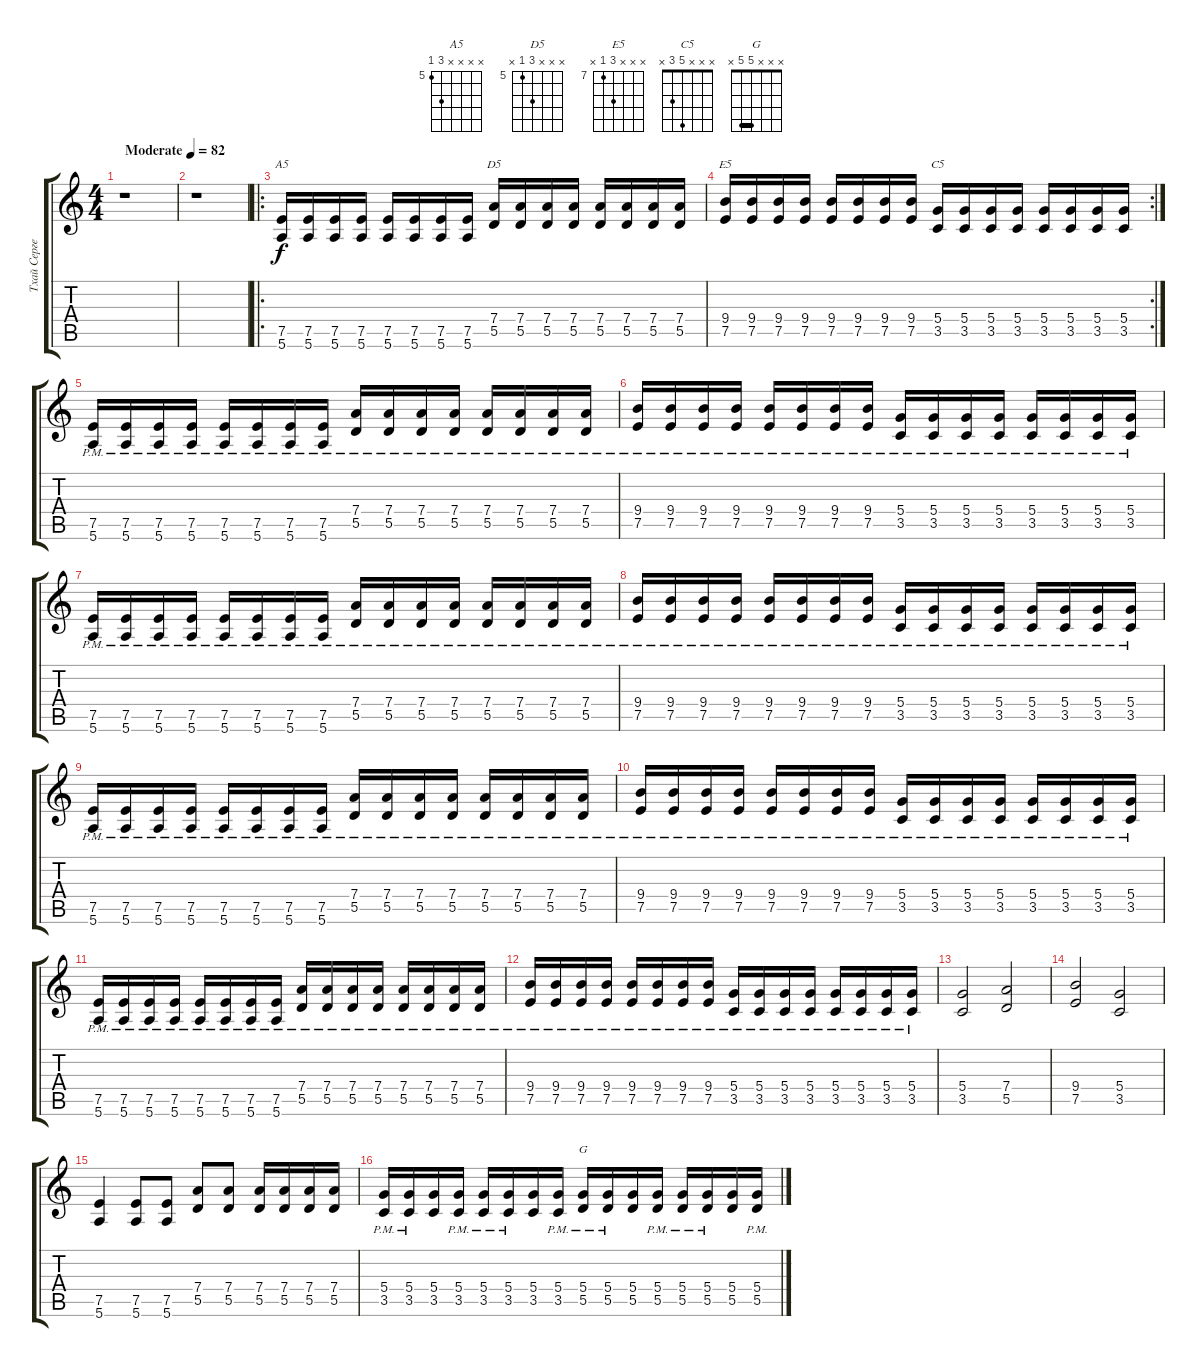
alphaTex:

\track ("Тхай Сергей" "Тхай Серге") {instrument overdrivenguitar}
\staff {score tabs}
\tuning (E4 B3 G3 D3 A2 E2) {hide}
\chord ("A5" x x x x 7 5) {firstfret 5}
\chord ("D5" x x x 7 5 x) {firstfret 5}
\chord ("E5" x x x 9 7 x) {firstfret 7}
\chord ("C5" x x x 5 3 x)
\chord ("G" x x x 5 5 x) {barre 5}
\ts (4 4)
\tempo (82 "Moderate")
\clef g2
\ks c
r.1{dy f instrument overdrivenguitar} |
r.1 |
\ro
(7.5 5.6).16{ch "A5"} (7.5 5.6).16 (7.5 5.6).16 (7.5 5.6).16 (7.5 5.6).16 (7.5 5.6).16 (7.5 5.6).16 (7.5 5.6).16 (7.4 5.5).16{ch "D5"} (7.4 5.5).16 (7.4 5.5).16 (7.4 5.5).16 (7.4 5.5).16 (7.4 5.5).16 (7.4 5.5).16 (7.4 5.5).16 |
\rc 2
(9.4 7.5).16{ch "E5"} (9.4 7.5).16 (9.4 7.5).16 (9.4 7.5).16 (9.4 7.5).16 (9.4 7.5).16 (9.4 7.5).16 (9.4 7.5).16 (5.4 3.5).16{ch "C5"} (5.4 3.5).16 (5.4 3.5).16 (5.4 3.5).16 (5.4 3.5).16 (5.4 3.5).16 (5.4 3.5).16 (5.4 3.5).16 |
(7.5{pm} 5.6{pm}).16 (7.5{pm} 5.6{pm}).16 (7.5{pm} 5.6{pm}).16 (7.5{pm} 5.6{pm}).16 (7.5{pm} 5.6{pm}).16 (7.5{pm} 5.6{pm}).16 (7.5{pm} 5.6{pm}).16 (7.5{pm} 5.6{pm}).16 (7.4{pm} 5.5{pm}).16 (7.4{pm} 5.5{pm}).16 (7.4{pm} 5.5{pm}).16 (7.4{pm} 5.5{pm}).16 (7.4{pm} 5.5{pm}).16 (7.4{pm} 5.5{pm}).16 (7.4{pm} 5.5{pm}).16 (7.4{pm} 5.5{pm}).16 |
(9.4{pm} 7.5{pm}).16 (9.4{pm} 7.5{pm}).16 (9.4{pm} 7.5{pm}).16 (9.4{pm} 7.5{pm}).16 (9.4{pm} 7.5{pm}).16 (9.4{pm} 7.5{pm}).16 (9.4{pm} 7.5{pm}).16 (9.4{pm} 7.5{pm}).16 (5.4{pm} 3.5{pm}).16 (5.4{pm} 3.5{pm}).16 (5.4{pm} 3.5{pm}).16 (5.4{pm} 3.5{pm}).16 (5.4{pm} 3.5{pm}).16 (5.4{pm} 3.5{pm}).16 (5.4{pm} 3.5{pm}).16 (5.4{pm} 3.5{pm}).16 |
(7.5{pm} 5.6{pm}).16 (7.5{pm} 5.6{pm}).16 (7.5{pm} 5.6{pm}).16 (7.5{pm} 5.6{pm}).16 (7.5{pm} 5.6{pm}).16 (7.5{pm} 5.6{pm}).16 (7.5{pm} 5.6{pm}).16 (7.5{pm} 5.6{pm}).16 (7.4{pm} 5.5{pm}).16 (7.4{pm} 5.5{pm}).16 (7.4{pm} 5.5{pm}).16 (7.4{pm} 5.5{pm}).16 (7.4{pm} 5.5{pm}).16 (7.4{pm} 5.5{pm}).16 (7.4{pm} 5.5{pm}).16 (7.4{pm} 5.5{pm}).16 |
(9.4{pm} 7.5{pm}).16 (9.4{pm} 7.5{pm}).16 (9.4{pm} 7.5{pm}).16 (9.4{pm} 7.5{pm}).16 (9.4{pm} 7.5{pm}).16 (9.4{pm} 7.5{pm}).16 (9.4{pm} 7.5{pm}).16 (9.4{pm} 7.5{pm}).16 (5.4{pm} 3.5{pm}).16 (5.4{pm} 3.5{pm}).16 (5.4{pm} 3.5{pm}).16 (5.4{pm} 3.5{pm}).16 (5.4{pm} 3.5{pm}).16 (5.4{pm} 3.5{pm}).16 (5.4{pm} 3.5{pm}).16 (5.4{pm} 3.5{pm}).16 |
(7.5{pm} 5.6{pm}).16 (7.5{pm} 5.6{pm}).16 (7.5{pm} 5.6{pm}).16 (7.5{pm} 5.6{pm}).16 (7.5{pm} 5.6{pm}).16 (7.5{pm} 5.6{pm}).16 (7.5{pm} 5.6{pm}).16 (7.5{pm} 5.6{pm}).16 (7.4{pm} 5.5{pm}).16 (7.4{pm} 5.5{pm}).16 (7.4{pm} 5.5{pm}).16 (7.4{pm} 5.5{pm}).16 (7.4{pm} 5.5{pm}).16 (7.4{pm} 5.5{pm}).16 (7.4{pm} 5.5{pm}).16 (7.4{pm} 5.5{pm}).16 |
(9.4{pm} 7.5{pm}).16 (9.4{pm} 7.5{pm}).16 (9.4{pm} 7.5{pm}).16 (9.4{pm} 7.5{pm}).16 (9.4{pm} 7.5{pm}).16 (9.4{pm} 7.5{pm}).16 (9.4{pm} 7.5{pm}).16 (9.4{pm} 7.5{pm}).16 (5.4{pm} 3.5{pm}).16 (5.4{pm} 3.5{pm}).16 (5.4{pm} 3.5{pm}).16 (5.4{pm} 3.5{pm}).16 (5.4{pm} 3.5{pm}).16 (5.4{pm} 3.5{pm}).16 (5.4{pm} 3.5{pm}).16 (5.4{pm} 3.5{pm}).16 |
(7.5{pm} 5.6{pm}).16 (7.5{pm} 5.6{pm}).16 (7.5{pm} 5.6{pm}).16 (7.5{pm} 5.6{pm}).16 (7.5{pm} 5.6{pm}).16 (7.5{pm} 5.6{pm}).16 (7.5{pm} 5.6{pm}).16 (7.5{pm} 5.6{pm}).16 (7.4{pm} 5.5{pm}).16 (7.4{pm} 5.5{pm}).16 (7.4{pm} 5.5{pm}).16 (7.4{pm} 5.5{pm}).16 (7.4{pm} 5.5{pm}).16 (7.4{pm} 5.5{pm}).16 (7.4{pm} 5.5{pm}).16 (7.4{pm} 5.5{pm}).16 |
(9.4{pm} 7.5{pm}).16 (9.4{pm} 7.5{pm}).16 (9.4{pm} 7.5{pm}).16 (9.4{pm} 7.5{pm}).16 (9.4{pm} 7.5{pm}).16 (9.4{pm} 7.5{pm}).16 (9.4{pm} 7.5{pm}).16 (9.4{pm} 7.5{pm}).16 (5.4{pm} 3.5{pm}).16 (5.4{pm} 3.5{pm}).16 (5.4{pm} 3.5{pm}).16 (5.4{pm} 3.5{pm}).16 (5.4{pm} 3.5{pm}).16 (5.4{pm} 3.5{pm}).16 (5.4{pm} 3.5{pm}).16 (5.4{pm} 3.5{pm}).16 |
(5.4 3.5).2 (7.4 5.5).2 |
(9.4 7.5).2 (5.4 3.5).2 |
(7.5 5.6).4 (7.5 5.6).8 (7.5 5.6).8 (7.4 5.5).8 (7.4 5.5).8 (7.4 5.5).16 (7.4 5.5).16 (7.4 5.5).16 (7.4 5.5).16 |
(5.4{pm} 3.5{pm}).16 (5.4{pm} 3.5{pm}).16 (5.4 3.5).16 (5.4{pm} 3.5{pm}).16 (5.4{pm} 3.5{pm}).16 (5.4{pm} 3.5{pm}).16 (5.4 3.5).16 (5.4{pm} 3.5{pm}).16 (5.4{pm} 5.5{pm}).16{ch "G"} (5.4{pm} 5.5{pm}).16 (5.4 5.5).16 (5.4{pm} 5.5{pm}).16 (5.4{pm} 5.5{pm}).16 (5.4{pm} 5.5{pm}).16 (5.4 5.5).16 (5.4{pm} 5.5{pm}).16
